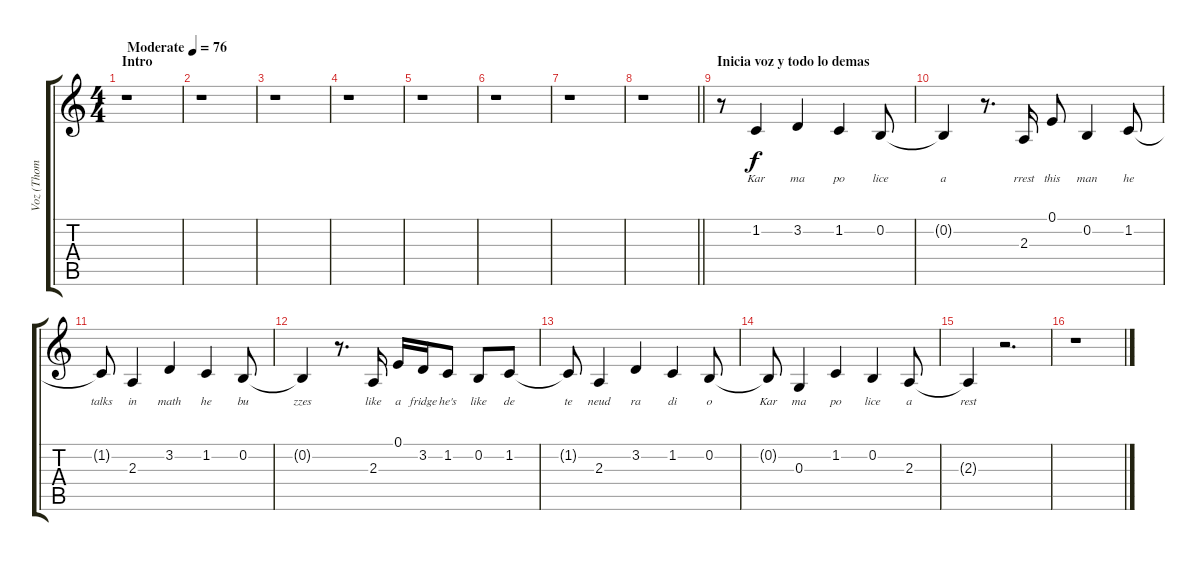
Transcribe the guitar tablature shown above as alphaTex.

\track ("Voz (Thom Yorke)" "Voz (Thom ") {instrument synthbrass1}
\staff {score tabs}
\tuning (E4 B3 G3 D3 A2 E2) {hide}
\ts (4 4)
\section ("" "Intro")
\tempo (76 "Moderate")
\clef g2
\ks c
r.1{dy f instrument synthbrass1} |
r.1 |
r.1 |
r.1 |
r.1 |
r.1 |
r.1 |
\barLineRight lightlight
r.1 |
\section ("" "Inicia voz y todo lo demas")
r.8 1.2.4{lyrics (0 "Kar") lyrics (1 "") lyrics (2 "") lyrics (3 "") lyrics (4 "")} 3.2.4{lyrics (0 "ma") lyrics (1 "") lyrics (2 "") lyrics (3 "") lyrics (4 "")} 1.2.4{lyrics (0 "po") lyrics (1 "") lyrics (2 "") lyrics (3 "") lyrics (4 "")} 0.2.8{lyrics (0 "lice") lyrics (1 "") lyrics (2 "") lyrics (3 "") lyrics (4 "")} |
0.2{t}.4{lyrics (0 "a") lyrics (1 "") lyrics (2 "") lyrics (3 "") lyrics (4 "")} r.8{d} 2.3.16{lyrics (0 "rrest") lyrics (1 "") lyrics (2 "") lyrics (3 "") lyrics (4 "")} 0.1.8{lyrics (0 "this") lyrics (1 "") lyrics (2 "") lyrics (3 "") lyrics (4 "")} 0.2.4{lyrics (0 "man") lyrics (1 "") lyrics (2 "") lyrics (3 "") lyrics (4 "")} 1.2.8{lyrics (0 "he") lyrics (1 "") lyrics (2 "") lyrics (3 "") lyrics (4 "")} |
1.2{t}.8{lyrics (0 "talks") lyrics (1 "") lyrics (2 "") lyrics (3 "") lyrics (4 "")} 2.3.4{lyrics (0 "in") lyrics (1 "") lyrics (2 "") lyrics (3 "") lyrics (4 "")} 3.2.4{lyrics (0 "math") lyrics (1 "") lyrics (2 "") lyrics (3 "") lyrics (4 "")} 1.2.4{lyrics (0 "he") lyrics (1 "") lyrics (2 "") lyrics (3 "") lyrics (4 "")} 0.2.8{lyrics (0 "bu") lyrics (1 "") lyrics (2 "") lyrics (3 "") lyrics (4 "")} |
0.2{t}.4{lyrics (0 "zzes") lyrics (1 "") lyrics (2 "") lyrics (3 "") lyrics (4 "")} r.8{d} 2.3.16{lyrics (0 "like") lyrics (1 "") lyrics (2 "") lyrics (3 "") lyrics (4 "")} 0.1.16{lyrics (0 "a") lyrics (1 "") lyrics (2 "") lyrics (3 "") lyrics (4 "")} 3.2.16{lyrics (0 "fridge") lyrics (1 "") lyrics (2 "") lyrics (3 "") lyrics (4 "")} 1.2.8{lyrics (0 "he's") lyrics (1 "") lyrics (2 "") lyrics (3 "") lyrics (4 "")} 0.2.8{lyrics (0 "like") lyrics (1 "") lyrics (2 "") lyrics (3 "") lyrics (4 "")} 1.2.8{lyrics (0 "de") lyrics (1 "") lyrics (2 "") lyrics (3 "") lyrics (4 "")} |
1.2{t}.8{lyrics (0 "te") lyrics (1 "") lyrics (2 "") lyrics (3 "") lyrics (4 "")} 2.3.4{lyrics (0 "neud") lyrics (1 "") lyrics (2 "") lyrics (3 "") lyrics (4 "")} 3.2.4{lyrics (0 "ra") lyrics (1 "") lyrics (2 "") lyrics (3 "") lyrics (4 "")} 1.2.4{lyrics (0 "di") lyrics (1 "") lyrics (2 "") lyrics (3 "") lyrics (4 "")} 0.2.8{lyrics (0 "o") lyrics (1 "") lyrics (2 "") lyrics (3 "") lyrics (4 "")} |
0.2{t}.8{lyrics (0 "Kar") lyrics (1 "") lyrics (2 "") lyrics (3 "") lyrics (4 "")} 0.3.4{lyrics (0 "ma") lyrics (1 "") lyrics (2 "") lyrics (3 "") lyrics (4 "")} 1.2.4{lyrics (0 "po") lyrics (1 "") lyrics (2 "") lyrics (3 "") lyrics (4 "")} 0.2.4{lyrics (0 "lice") lyrics (1 "") lyrics (2 "") lyrics (3 "") lyrics (4 "")} 2.3.8{lyrics (0 "a") lyrics (1 "") lyrics (2 "") lyrics (3 "") lyrics (4 "")} |
2.3{t}.4{lyrics (0 "rest") lyrics (1 "") lyrics (2 "") lyrics (3 "") lyrics (4 "")} r.2{d} |
r.1
